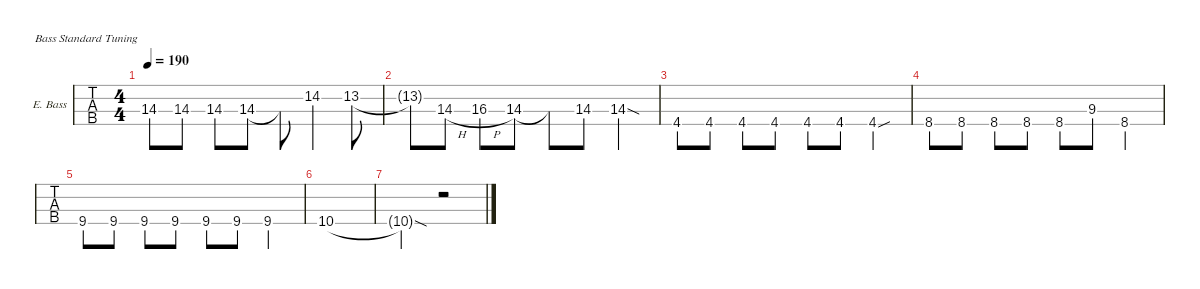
\defaultSystemsLayout 4
\hideDynamics
\bracketExtendMode nobrackets
\firstSystemTrackNameOrientation horizontal
\track ("Ele. Bass" "E. Bass") {defaultSystemsLayout 4 instrument electricbassfinger}
\staff {tabs}
\tuning (G2 D2 A1 E1)
\ts (4 4)
\tempo 190
\clef f4
\ks e
14.3{acc forcenatural}.8{dy f} 14.3{acc forcenatural}.8 14.3{acc forcenatural}.8 14.3{acc forcenatural}.8 14.3{t acc forcenatural}.8 14.2{acc forcenatural}.4 13.2{acc #}.8 |
13.2{t acc #}.8 14.3{h acc forcenatural}.8 16.3{h acc #}.8 14.3{acc forcenatural}.8 14.3{t acc forcenatural}.8 14.3{acc forcenatural}.8 14.3{sod acc forcenatural}.4 |
4.4{acc #}.8 4.4{acc #}.8 4.4{acc #}.8 4.4{acc #}.8 4.4{acc #}.8 4.4{acc #}.8 4.4{sou acc #}.4 |
8.4{acc forcenatural}.8 8.4{acc forcenatural}.8 8.4{acc forcenatural}.8 8.4{acc forcenatural}.8 8.4{acc forcenatural}.8 9.3{acc #}.8 8.4{acc forcenatural}.4 |
9.4{acc #}.8 9.4{acc #}.8 9.4{acc #}.8 9.4{acc #}.8 9.4{acc #}.8 9.4{acc #}.8 9.4{acc #}.4 |
10.4{acc forcenatural}.1 |
10.4{sod t acc forcenatural}.2 r.2
